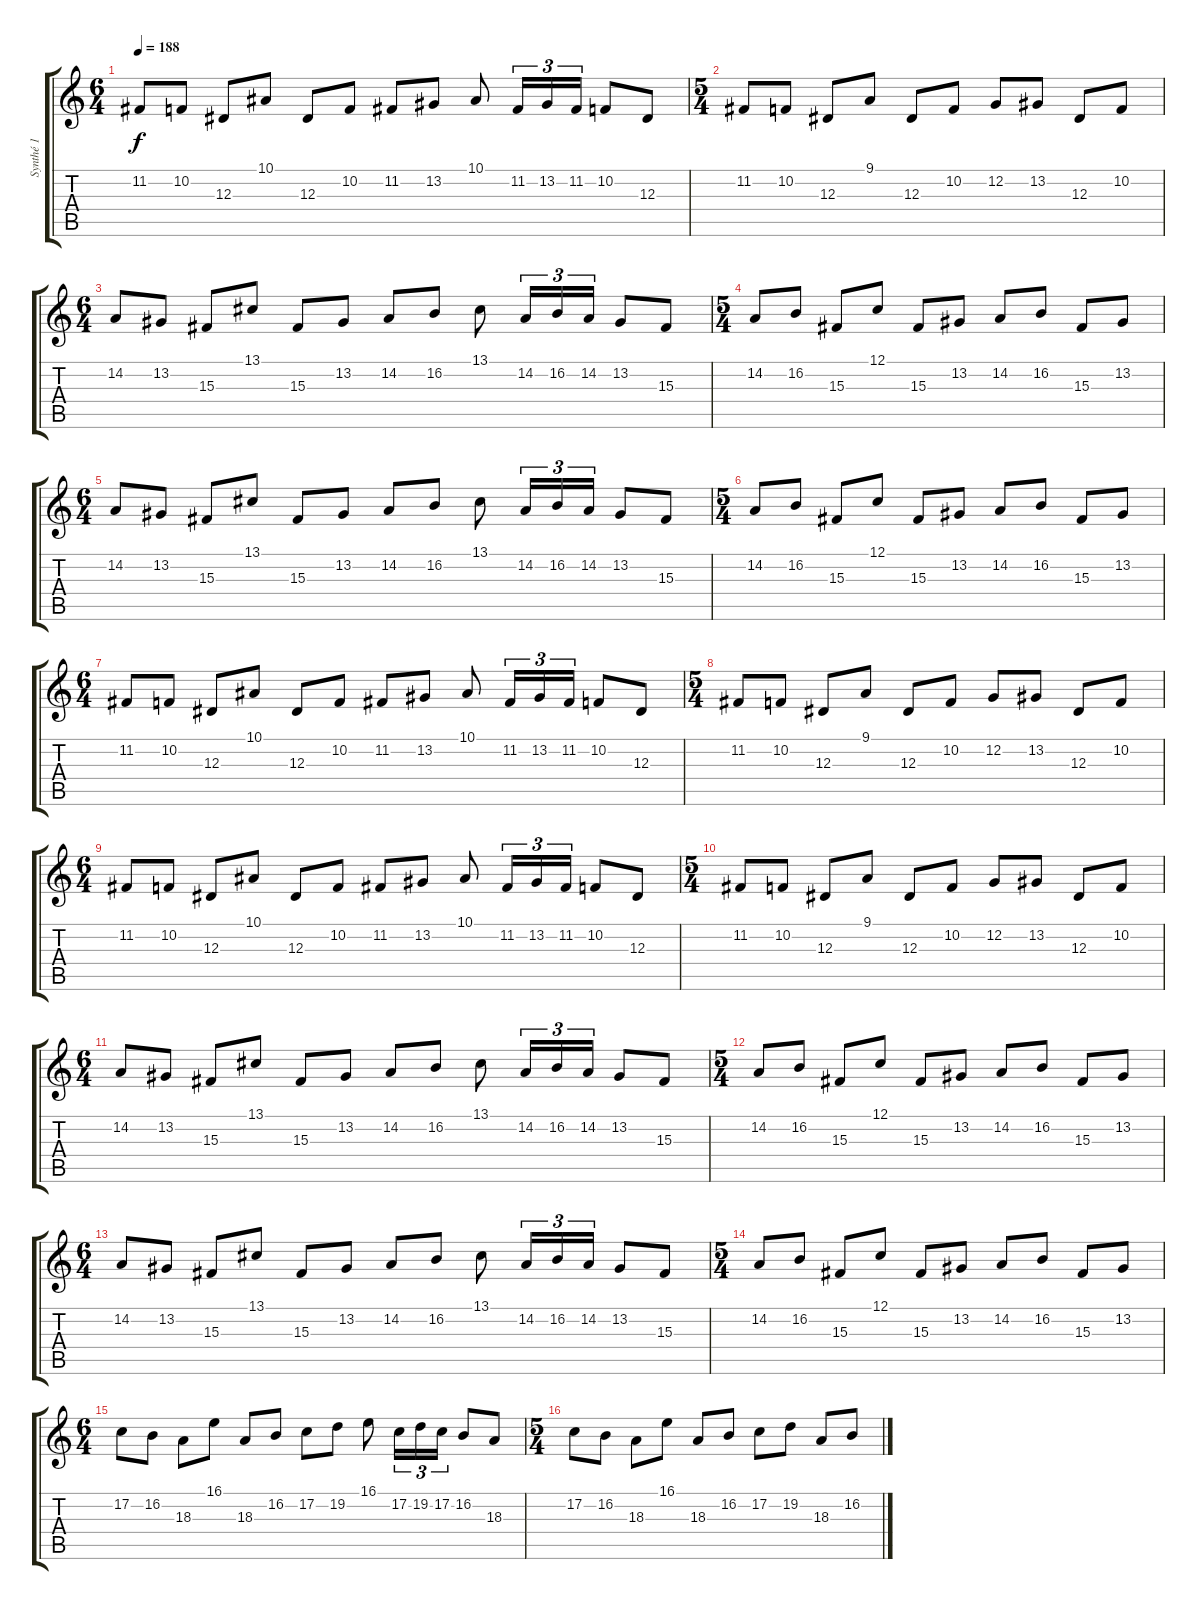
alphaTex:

\track ("Synthé 1" "Synthé 1") {instrument lead1square}
\staff {score tabs}
\tuning (C4 G3 Eb3 Bb2 F2 C2) {hide}
\ts (6 4)
\tempo 188
\clef g2
\ks c
11.2.8{dy f} 10.2.8 12.3.8 10.1.8 12.3.8 10.2.8 11.2.8 13.2.8 10.1.8 11.2.16{tu (3 2)} 13.2.16{tu (3 2)} 11.2.16{tu (3 2)} 10.2.8 12.3.8 |
\ts (5 4)
11.2.8 10.2.8 12.3.8 9.1.8 12.3.8 10.2.8 12.2.8 13.2.8 12.3.8 10.2.8 |
\ts (6 4)
14.2.8 13.2.8 15.3.8 13.1.8 15.3.8 13.2.8 14.2.8 16.2.8 13.1.8 14.2.16{tu (3 2)} 16.2.16{tu (3 2)} 14.2.16{tu (3 2)} 13.2.8 15.3.8 |
\ts (5 4)
14.2.8 16.2.8 15.3.8 12.1.8 15.3.8 13.2.8 14.2.8 16.2.8 15.3.8 13.2.8 |
\ts (6 4)
14.2.8 13.2.8 15.3.8 13.1.8 15.3.8 13.2.8 14.2.8 16.2.8 13.1.8 14.2.16{tu (3 2)} 16.2.16{tu (3 2)} 14.2.16{tu (3 2)} 13.2.8 15.3.8 |
\ts (5 4)
14.2.8 16.2.8 15.3.8 12.1.8 15.3.8 13.2.8 14.2.8 16.2.8 15.3.8 13.2.8 |
\ts (6 4)
11.2.8 10.2.8 12.3.8 10.1.8 12.3.8 10.2.8 11.2.8 13.2.8 10.1.8 11.2.16{tu (3 2)} 13.2.16{tu (3 2)} 11.2.16{tu (3 2)} 10.2.8 12.3.8 |
\ts (5 4)
11.2.8 10.2.8 12.3.8 9.1.8 12.3.8 10.2.8 12.2.8 13.2.8 12.3.8 10.2.8 |
\ts (6 4)
11.2.8 10.2.8 12.3.8 10.1.8 12.3.8 10.2.8 11.2.8 13.2.8 10.1.8 11.2.16{tu (3 2)} 13.2.16{tu (3 2)} 11.2.16{tu (3 2)} 10.2.8 12.3.8 |
\ts (5 4)
11.2.8 10.2.8 12.3.8 9.1.8 12.3.8 10.2.8 12.2.8 13.2.8 12.3.8 10.2.8 |
\ts (6 4)
14.2.8 13.2.8 15.3.8 13.1.8 15.3.8 13.2.8 14.2.8 16.2.8 13.1.8 14.2.16{tu (3 2)} 16.2.16{tu (3 2)} 14.2.16{tu (3 2)} 13.2.8 15.3.8 |
\ts (5 4)
14.2.8 16.2.8 15.3.8 12.1.8 15.3.8 13.2.8 14.2.8 16.2.8 15.3.8 13.2.8 |
\ts (6 4)
14.2.8 13.2.8 15.3.8 13.1.8 15.3.8 13.2.8 14.2.8 16.2.8 13.1.8 14.2.16{tu (3 2)} 16.2.16{tu (3 2)} 14.2.16{tu (3 2)} 13.2.8 15.3.8 |
\ts (5 4)
14.2.8 16.2.8 15.3.8 12.1.8 15.3.8 13.2.8 14.2.8 16.2.8 15.3.8 13.2.8 |
\ts (6 4)
17.2.8 16.2.8 18.3.8 16.1.8 18.3.8 16.2.8 17.2.8 19.2.8 16.1.8 17.2.16{tu (3 2)} 19.2.16{tu (3 2)} 17.2.16{tu (3 2)} 16.2.8 18.3.8 |
\ts (5 4)
17.2.8 16.2.8 18.3.8 16.1.8 18.3.8 16.2.8 17.2.8 19.2.8 18.3.8 16.2.8
